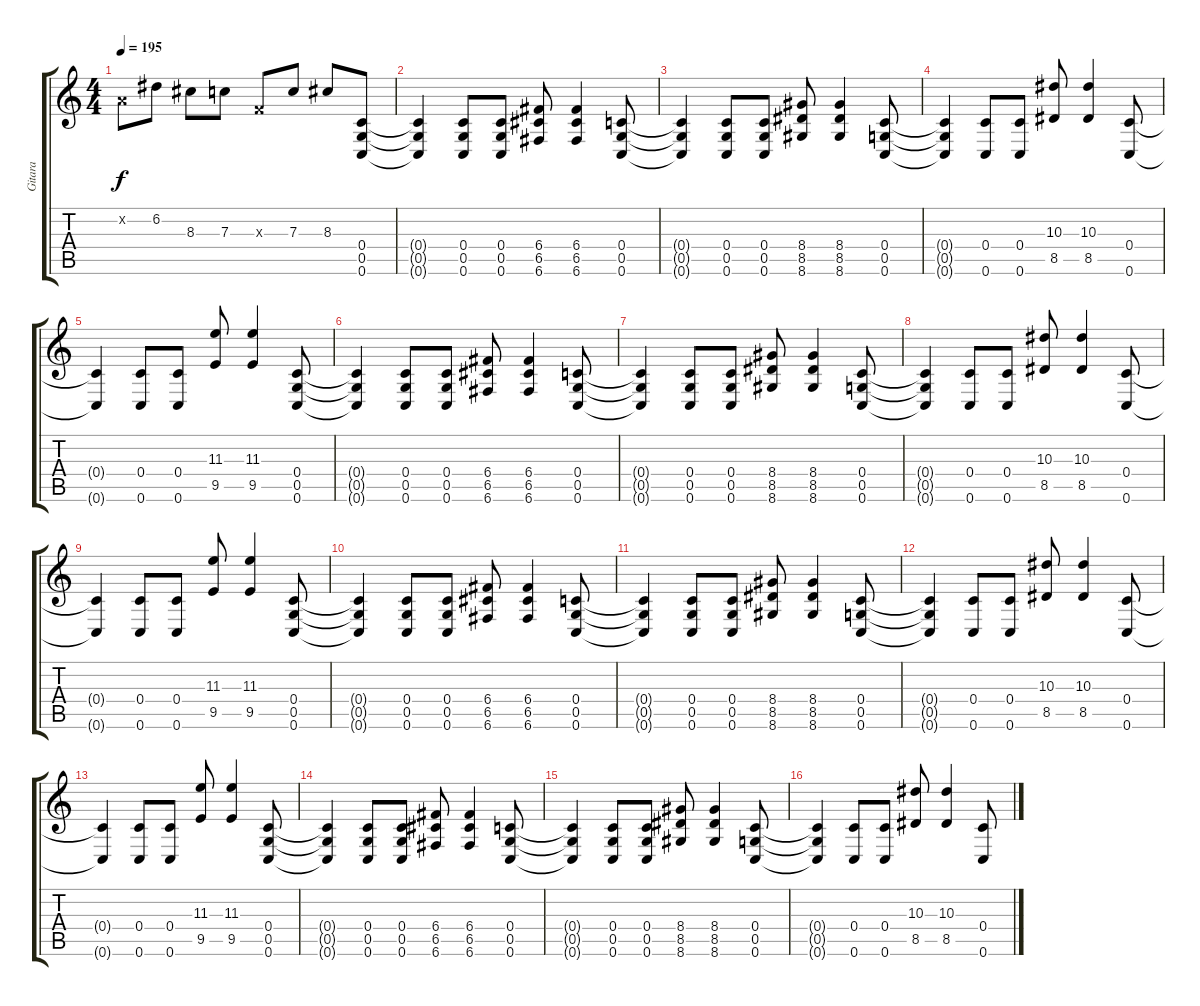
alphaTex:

\track ("Gitara" "Gitara") {instrument distortionguitar}
\staff {score tabs}
\tuning (D4 A3 F3 C3 G2 C2) {hide}
\ts (4 4)
\tempo 195
\clef g2
\ks c
0.2{x}.8{dy f} 6.2.8 8.3.8 7.3.8 0.3{x}.8 7.3.8 8.3.8 (0.4 0.5 0.6).8 |
(0.4{t} 0.5{t} 0.6{t}).4 (0.4 0.5 0.6).8 (0.4 0.5 0.6).8 (6.4 6.5 6.6).8 (6.4 6.5 6.6).4 (0.4 0.5 0.6).8 |
(0.4{t} 0.5{t} 0.6{t}).4 (0.4 0.5 0.6).8 (0.4 0.5 0.6).8 (8.4 8.5 8.6).8 (8.4 8.5 8.6).4 (0.4 0.5 0.6).8 |
(0.4{t} 0.5{t} 0.6{t}).4 (0.4 0.6).8 (0.4 0.6).8 (10.3 8.5).8 (10.3 8.5).4 (0.4 0.6).8 |
(0.4{t} 0.6{t}).4 (0.4 0.6).8 (0.4 0.6).8 (11.3 9.5).8 (11.3 9.5).4 (0.4 0.5 0.6).8 |
(0.4{t} 0.5{t} 0.6{t}).4 (0.4 0.5 0.6).8 (0.4 0.5 0.6).8 (6.4 6.5 6.6).8 (6.4 6.5 6.6).4 (0.4 0.5 0.6).8 |
(0.4{t} 0.5{t} 0.6{t}).4 (0.4 0.5 0.6).8 (0.4 0.5 0.6).8 (8.4 8.5 8.6).8 (8.4 8.5 8.6).4 (0.4 0.5 0.6).8 |
(0.4{t} 0.5{t} 0.6{t}).4 (0.4 0.6).8 (0.4 0.6).8 (10.3 8.5).8 (10.3 8.5).4 (0.4 0.6).8 |
(0.4{t} 0.6{t}).4 (0.4 0.6).8 (0.4 0.6).8 (11.3 9.5).8 (11.3 9.5).4 (0.4 0.5 0.6).8 |
(0.4{t} 0.5{t} 0.6{t}).4 (0.4 0.5 0.6).8 (0.4 0.5 0.6).8 (6.4 6.5 6.6).8 (6.4 6.5 6.6).4 (0.4 0.5 0.6).8 |
(0.4{t} 0.5{t} 0.6{t}).4 (0.4 0.5 0.6).8 (0.4 0.5 0.6).8 (8.4 8.5 8.6).8 (8.4 8.5 8.6).4 (0.4 0.5 0.6).8 |
(0.4{t} 0.5{t} 0.6{t}).4 (0.4 0.6).8 (0.4 0.6).8 (10.3 8.5).8 (10.3 8.5).4 (0.4 0.6).8 |
(0.4{t} 0.6{t}).4 (0.4 0.6).8 (0.4 0.6).8 (11.3 9.5).8 (11.3 9.5).4 (0.4 0.5 0.6).8 |
(0.4{t} 0.5{t} 0.6{t}).4 (0.4 0.5 0.6).8 (0.4 0.5 0.6).8 (6.4 6.5 6.6).8 (6.4 6.5 6.6).4 (0.4 0.5 0.6).8 |
(0.4{t} 0.5{t} 0.6{t}).4 (0.4 0.5 0.6).8 (0.4 0.5 0.6).8 (8.4 8.5 8.6).8 (8.4 8.5 8.6).4 (0.4 0.5 0.6).8 |
(0.4{t} 0.5{t} 0.6{t}).4 (0.4 0.6).8 (0.4 0.6).8 (10.3 8.5).8 (10.3 8.5).4 (0.4 0.6).8
